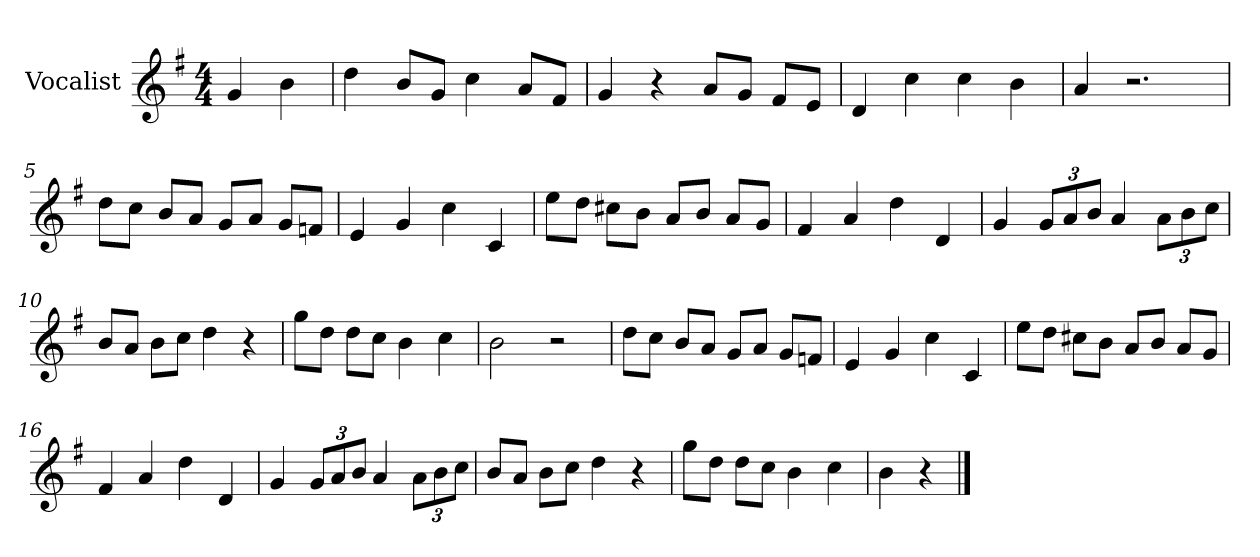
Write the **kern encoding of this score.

**kern
*part1
*staff1
*I"Vocalist
*k[f#]
*G:
*M4/4
=
4g
4b
=1
4dd
8bL
8gJ
4cc
8aL
8f#J
=2
4g
4r
8aL
8gJ
8f#L
8eJ
=3
4d
4cc
4cc
4b
=4
4a
2.r
=5
8ddL
8ccJ
8bL
8aJ
8gL
8aJ
8gL
8fnJ
=6
4e
4g
4cc
4c
=7
8eeL
8ddJ
8cc#XL
8bJ
8aL
8bJ
8aL
8gJ
=8
4f#
4a
4dd
4d
=9
4g
12gL
12a
12bJ
4a
12aL
12b
12ccJ
=10
8bL
8aJ
8bL
8ccJ
4dd
4r
=11
8ggL
8ddJ
8ddL
8ccJ
4b
4cc
=12
2b
2r
=13
8ddL
8ccJ
8bL
8aJ
8gL
8aJ
8gL
8fnJ
=14
4e
4g
4cc
4c
=15
8eeL
8ddJ
8cc#XL
8bJ
8aL
8bJ
8aL
8gJ
=16
4f#
4a
4dd
4d
=17
4g
12gL
12a
12bJ
4a
12aL
12b
12ccJ
=18
8bL
8aJ
8bL
8ccJ
4dd
4r
=19
8ggL
8ddJ
8ddL
8ccJ
4b
4cc
=20
4b
4r
==
*-
